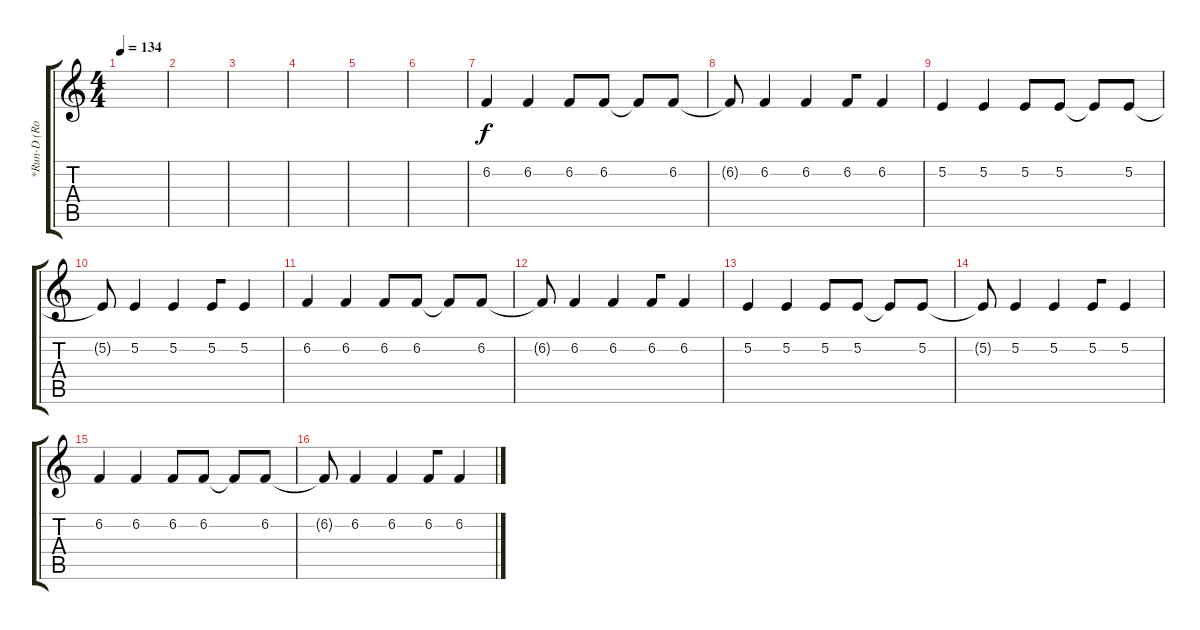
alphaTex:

\track ("*Run-D (Robot Vocal)" "*Run-D (Ro") {instrument lead2sawtooth}
\staff {score tabs}
\tuning (E4 B3 G3 D3 A2 E2) {hide}
\ts (4 4)
\tempo 134
\clef g2
\ks c
|
|
|
|
|
|
6.2.4 6.2.4 6.2.8 6.2.8 6.2{t}.8 6.2.8 |
6.2{t}.8 6.2.4 6.2.4 6.2.8{beam merge} 6.2.4 |
5.2.4 5.2.4 5.2.8 5.2.8 5.2{t}.8 5.2.8 |
5.2{t}.8 5.2.4 5.2.4 5.2.8{beam merge} 5.2.4 |
6.2.4 6.2.4 6.2.8 6.2.8 6.2{t}.8 6.2.8 |
6.2{t}.8 6.2.4 6.2.4 6.2.8{beam merge} 6.2.4 |
5.2.4 5.2.4 5.2.8 5.2.8 5.2{t}.8 5.2.8 |
5.2{t}.8 5.2.4 5.2.4 5.2.8{beam merge} 5.2.4 |
6.2.4 6.2.4 6.2.8 6.2.8 6.2{t}.8 6.2.8 |
6.2{t}.8 6.2.4 6.2.4 6.2.8{beam merge} 6.2.4
